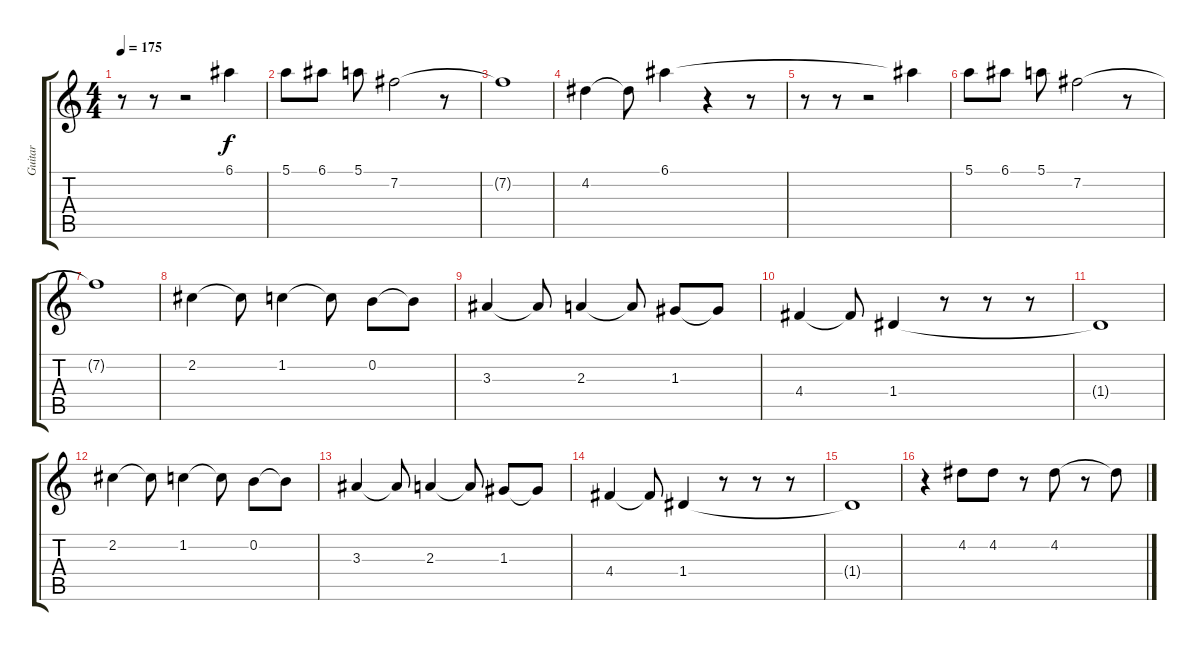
\track ("Guitar" "Guitar") {instrument overdrivenguitar}
\staff {score tabs}
\tuning (E4 B3 G3 D3 A2 E2) {hide}
\ts (4 4)
\tempo 175
\clef g2
\ks c
r.8{dy f} r.8 r.2 6.1{t}.4 |
5.1.8 6.1.8 5.1.8 7.2.2 r.8 |
7.2{t}.1 |
4.2.4 4.2{t}.8 6.1.4 r.4 r.8 |
r.8 r.8 r.2 6.1{t}.4 |
5.1.8 6.1.8 5.1.8 7.2.2 r.8 |
7.2{t}.1 |
2.2.4 2.2{t}.8 1.2.4 1.2{t}.8 0.2.8 0.2{t}.8 |
3.3.4 3.3{t}.8 2.3.4 2.3{t}.8 1.3.8 1.3{t}.8 |
4.4.4 4.4{t}.8 1.4.4 r.8 r.8 r.8 |
1.4{t}.1 |
2.2.4 2.2{t}.8 1.2.4 1.2{t}.8 0.2.8 0.2{t}.8 |
3.3.4 3.3{t}.8 2.3.4 2.3{t}.8 1.3.8 1.3{t}.8 |
4.4.4 4.4{t}.8 1.4.4 r.8 r.8 r.8 |
1.4{t}.1 |
r.4 4.2.8 4.2.8 r.8 4.2.8 r.8 4.2{t}.8
